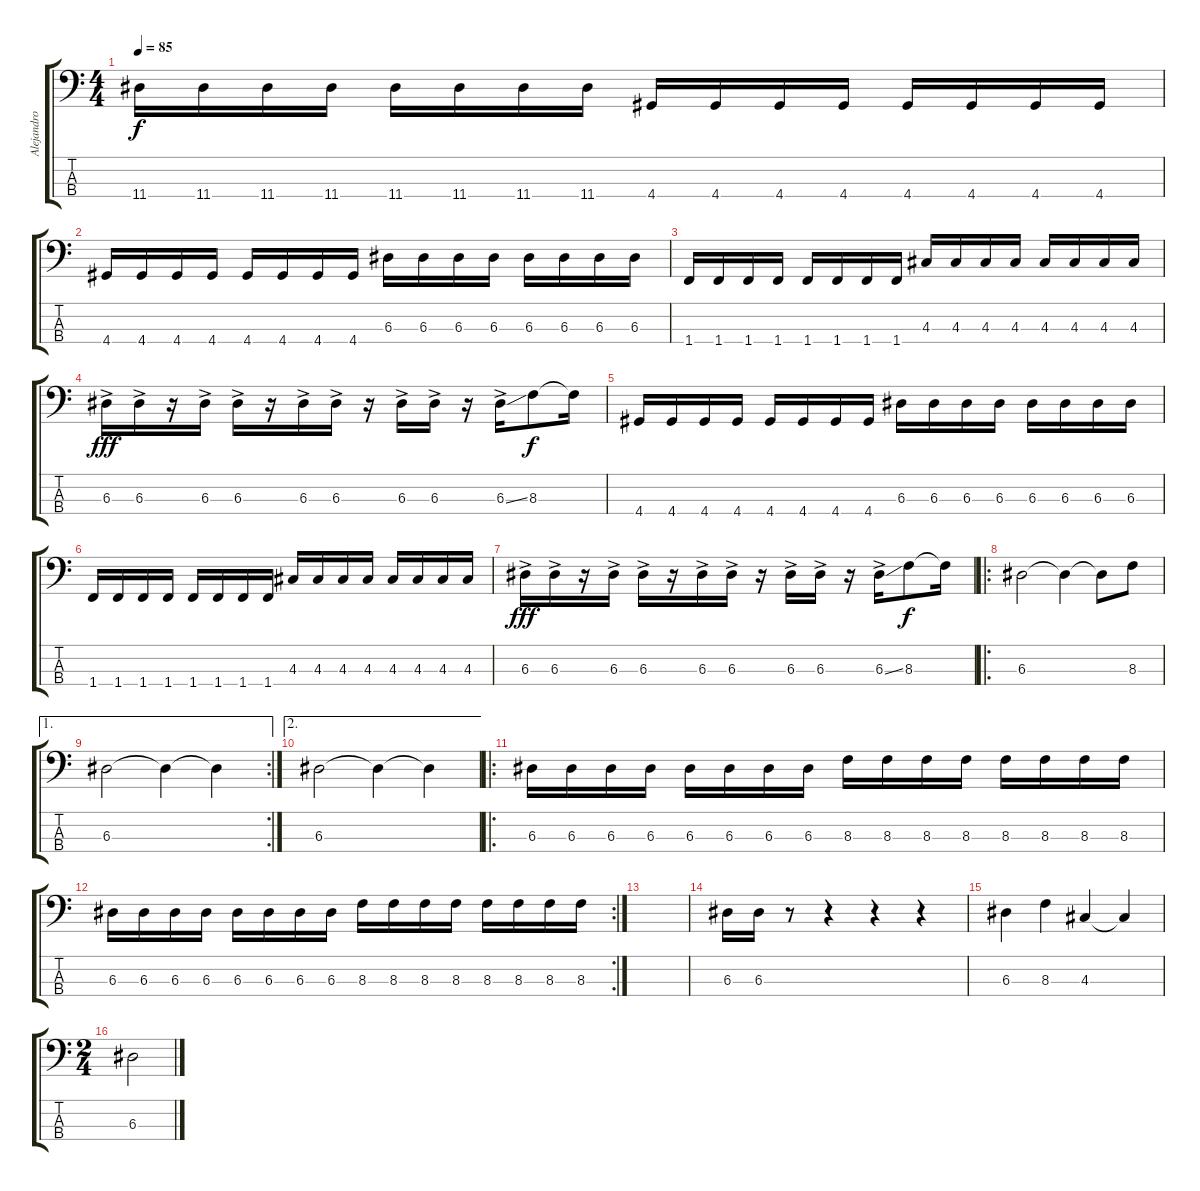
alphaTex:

\track ("Alejandro (Bajo)" "Alejandro ") {instrument electricbasspick}
\staff {score tabs}
\tuning (G2 D2 A1 E1) {hide}
\ts (4 4)
\tempo 85
\clef f4
\ks c
11.4.16{dy f} 11.4.16 11.4.16 11.4.16 11.4.16 11.4.16 11.4.16 11.4.16 4.4.16 4.4.16 4.4.16 4.4.16 4.4.16 4.4.16 4.4.16 4.4.16 |
4.4.16 4.4.16 4.4.16 4.4.16 4.4.16 4.4.16 4.4.16 4.4.16 6.3.16 6.3.16 6.3.16 6.3.16 6.3.16 6.3.16 6.3.16 6.3.16 |
1.4.16 1.4.16 1.4.16 1.4.16 1.4.16 1.4.16 1.4.16 1.4.16 4.3.16 4.3.16 4.3.16 4.3.16 4.3.16 4.3.16 4.3.16 4.3.16 |
6.3{ac}.16{dy fff} 6.3{ac}.16 r.16 6.3{ac}.16 6.3{ac}.16 r.16 6.3{ac}.16 6.3{ac}.16 r.16 6.3{ac}.16 6.3{ac}.16 r.16 6.3{ss ac}.16 8.3.8{dy f} 8.3{t}.16 |
4.4.16 4.4.16 4.4.16 4.4.16 4.4.16 4.4.16 4.4.16 4.4.16 6.3.16 6.3.16 6.3.16 6.3.16 6.3.16 6.3.16 6.3.16 6.3.16 |
1.4.16 1.4.16 1.4.16 1.4.16 1.4.16 1.4.16 1.4.16 1.4.16 4.3.16 4.3.16 4.3.16 4.3.16 4.3.16 4.3.16 4.3.16 4.3.16 |
6.3{ac}.16{dy fff} 6.3{ac}.16 r.16 6.3{ac}.16 6.3{ac}.16 r.16 6.3{ac}.16 6.3{ac}.16 r.16 6.3{ac}.16 6.3{ac}.16 r.16 6.3{ss ac}.16 8.3.8{dy f} 8.3{t}.16 |
\ro
6.3.2 6.3{t}.4 6.3{t}.8 8.3.8 |
\ae 1
\rc 2
6.3.2 6.3{t}.4 6.3{t}.4 |
\ae 2
6.3.2 6.3{t}.4 6.3{t}.4 |
\ro
6.3.16 6.3.16 6.3.16 6.3.16 6.3.16 6.3.16 6.3.16 6.3.16 8.3.16 8.3.16 8.3.16 8.3.16 8.3.16 8.3.16 8.3.16 8.3.16 |
\rc 2
6.3.16 6.3.16 6.3.16 6.3.16 6.3.16 6.3.16 6.3.16 6.3.16 8.3.16 8.3.16 8.3.16 8.3.16 8.3.16 8.3.16 8.3.16 8.3.16 |
|
6.3.16 6.3.16 r.8 r.4 r.4 r.4 |
6.3.4 8.3.4 4.3.4 4.3{t}.4 |
\ts (2 4)
6.3.2
